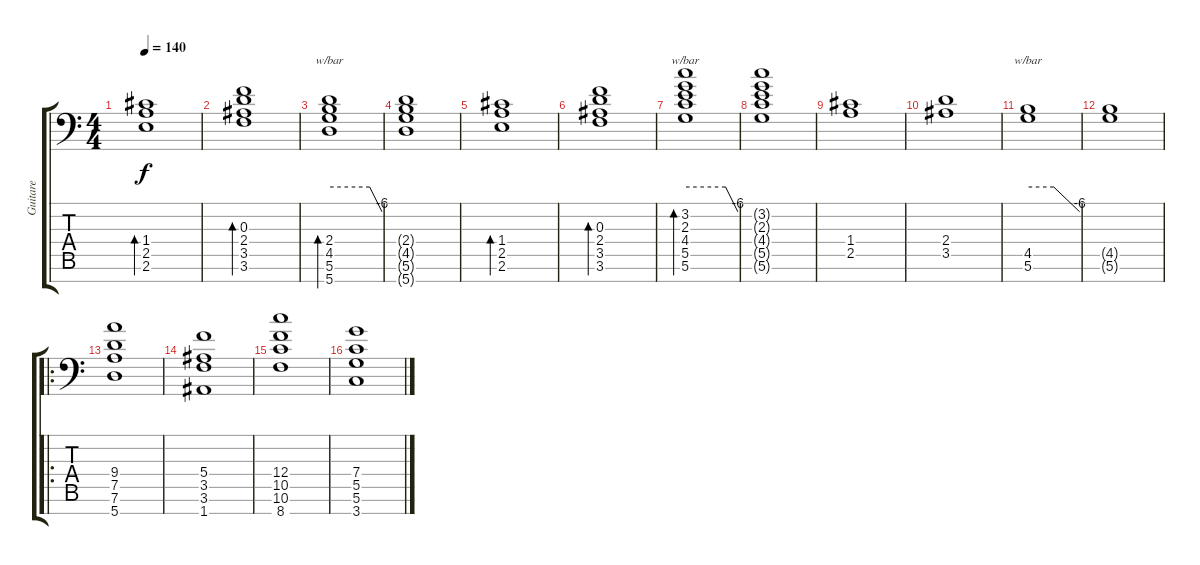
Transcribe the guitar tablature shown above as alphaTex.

\track ("Guitare" "Guitare") {instrument distortionguitar}
\staff {score tabs}
\tuning (D4 A3 F3 C3 G2 D2 A1) {hide}
\ts (4 4)
\tempo 140
\clef f4
\ks c
(1.4 2.5 2.6).1{bd 480 dy f} |
(0.3 2.4 3.5 3.6).1{bd 480} |
(2.4 4.5 5.6 5.7).1{tbe (custom default 0 0 46 0 60 -24) bd 480} |
(2.4{t} 4.5{t} 5.6{t} 5.7{t}).1 |
(1.4 2.5 2.6).1{bd 480} |
(0.3 2.4 3.5 3.6).1{bd 480} |
(3.2 2.3 4.4 5.5 5.6).1{tbe (custom default 0 0 46 0 60 -24) bd 480} |
(3.2{t} 2.3{t} 4.4{t} 5.5{t} 5.6{t}).1 |
(1.4 2.5).1{instrument electricguitarjazz} |
(2.4 3.5).1 |
(4.5 5.6).1{tbe (custom default 0 0 30 0 60 -24)} |
(4.5{t} 5.6{t}).1 |
\ro
(9.4 7.5 7.6 5.7).1{instrument distortionguitar} |
(5.4 3.5 3.6 1.7).1 |
(12.4 10.5 10.6 8.7).1 |
(7.4 5.5 5.6 3.7).1
